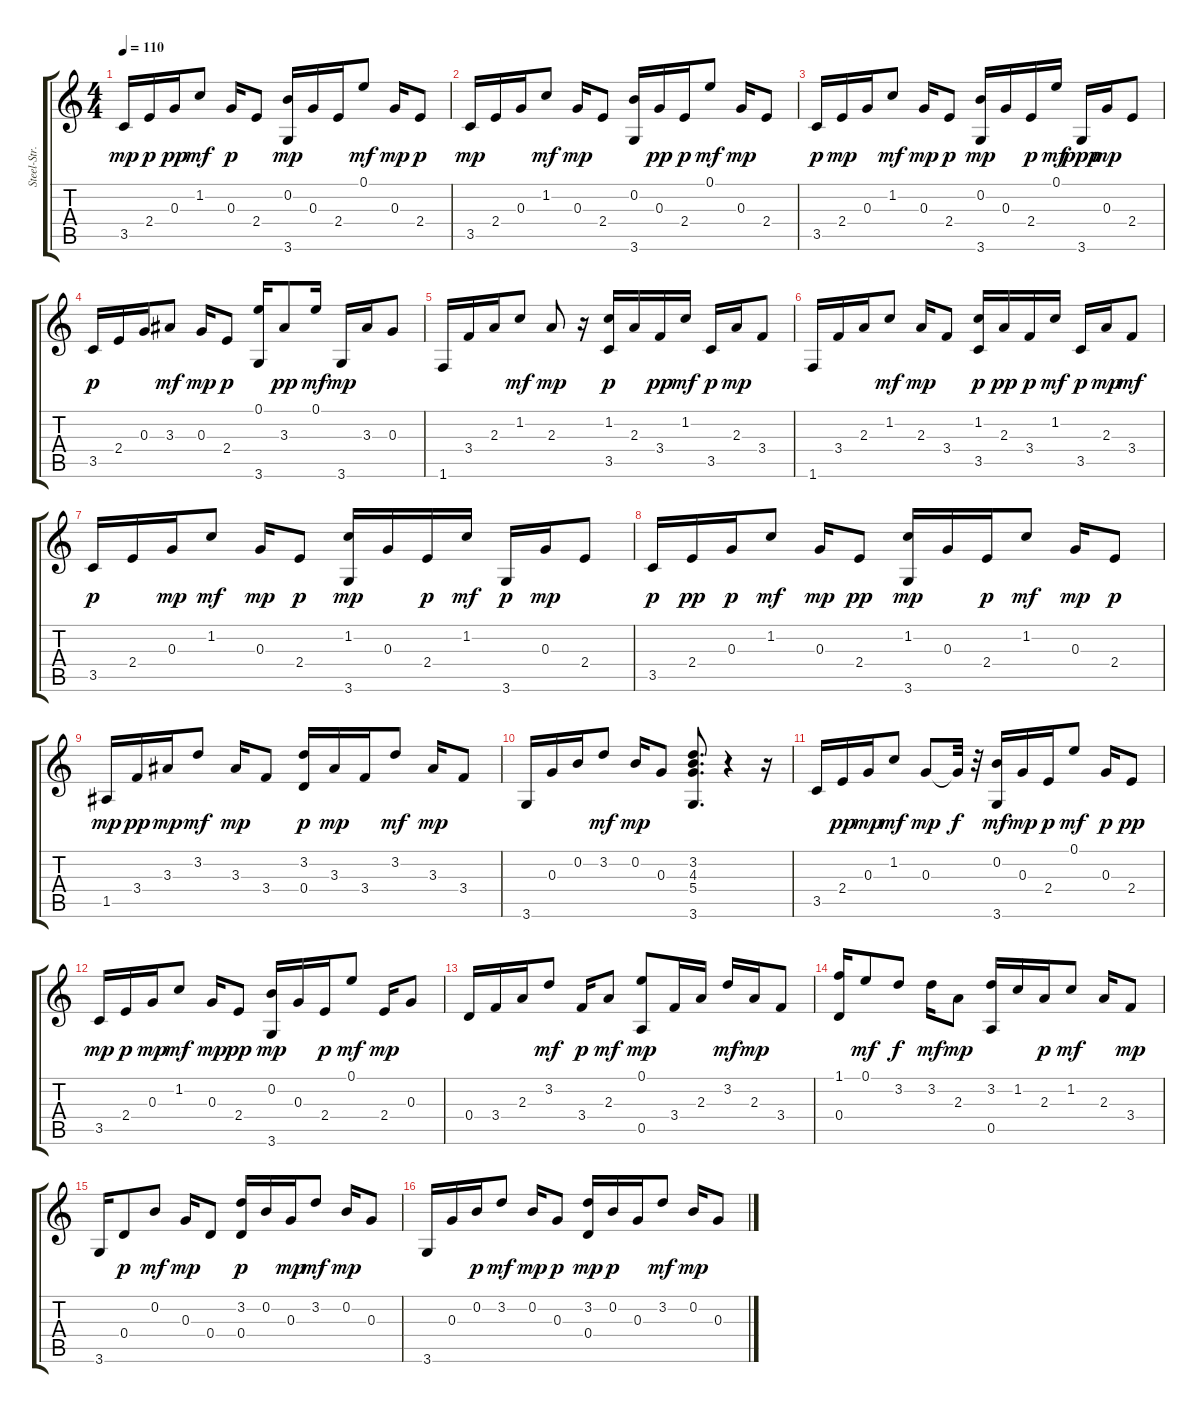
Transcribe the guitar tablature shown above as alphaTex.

\track ("Steel-Str.Gt.       " "Steel-Str.") {instrument acousticguitarsteel}
\staff {score tabs}
\tuning (E4 B3 G3 D3 A2 E2) {hide}
\ts (4 4)
\tempo 110
\clef g2
\ks c
3.5.16{dy mp} 2.4.16{dy p} 0.3.16{dy pp} 1.2.8{dy mf} 0.3.16{dy p} 2.4.8 (0.2 3.6).16{dy mp} 0.3.16 2.4.16 0.1.8{dy mf} 0.3.16{dy mp} 2.4.8{dy p} |
3.5.16{dy mp} 2.4.16 0.3.16 1.2.8{dy mf} 0.3.16{dy mp} 2.4.8 (0.2 3.6).16 0.3.16{dy pp} 2.4.16{dy p} 0.1.8{dy mf} 0.3.16{dy mp} 2.4.8 |
3.5.16{dy p} 2.4.16{dy mp} 0.3.16 1.2.8{dy mf} 0.3.16{dy mp} 2.4.8{dy p} (0.2 3.6).16{dy mp} 0.3.16 2.4.16{dy p} 0.1.16{dy mf} 3.6.16{dy ppp} 0.3.16{dy mp} 2.4.8 |
3.5.16{dy p} 2.4.16 0.3.16 3.3.8{dy mf} 0.3.16{dy mp} 2.4.8{dy p} (0.1 3.6).16 3.3.8{dy pp} 0.1.16{dy mf} 3.6.16{dy mp} 3.3.16 0.3.8 |
1.6.16 3.4.16 2.3.16 1.2.8{dy mf} 2.3.8{dy mp} r.16 (1.2 3.5).16{dy p} 2.3.16 3.4.16{dy pp} 1.2.16{dy mf} 3.5.16{dy p} 2.3.16{dy mp} 3.4.8 |
1.6.16 3.4.16 2.3.16 1.2.8{dy mf} 2.3.16{dy mp} 3.4.8 (1.2 3.5).16{dy p} 2.3.16{dy pp} 3.4.16{dy p} 1.2.16{dy mf} 3.5.16{dy p} 2.3.16{dy mp} 3.4.8{dy mf} |
3.5.16{dy p} 2.4.16 0.3.16{dy mp} 1.2.8{dy mf} 0.3.16{dy mp} 2.4.8{dy p} (1.2 3.6).16{dy mp} 0.3.16 2.4.16{dy p} 1.2.16{dy mf} 3.6.16{dy p} 0.3.16{dy mp} 2.4.8 |
3.5.16{dy p} 2.4.16{dy pp} 0.3.16{dy p} 1.2.8{dy mf} 0.3.16{dy mp} 2.4.8{dy pp} (1.2 3.6).16{dy mp} 0.3.16 2.4.16{dy p} 1.2.8{dy mf} 0.3.16{dy mp} 2.4.8{dy p} |
1.5.16{dy mp} 3.4.16{dy pp} 3.3.16{dy mp} 3.2.8{dy mf} 3.3.16{dy mp} 3.4.8 (3.2 0.4).16{dy p} 3.3.16{dy mp} 3.4.16 3.2.8{dy mf} 3.3.16{dy mp} 3.4.8 |
3.6.16 0.3.16 0.2.16 3.2.8{dy mf} 0.2.16{dy mp} 0.3.8 (3.2 4.3 5.4 3.6).8{d} r.4 r.16 |
3.5.16 2.4.16{dy pp} 0.3.16{dy mp} 1.2.8{dy mf} 0.3.8{dy mp} 0.3{t}.32{dy f} r.32 (0.2 3.6).16{dy mf} 0.3.16{dy mp} 2.4.16{dy p} 0.1.8{dy mf} 0.3.16{dy p} 2.4.8{dy pp} |
3.5.16{dy mp} 2.4.16{dy p} 0.3.16{dy mp} 1.2.8{dy mf} 0.3.16{dy mp} 2.4.8{dy pp} (0.2 3.6).16{dy mp} 0.3.16 2.4.16{dy p} 0.1.8{dy mf} 2.4.16{dy mp} 0.3.8 |
0.4.16 3.4.16 2.3.16 3.2.8{dy mf} 3.4.16{dy p} 2.3.8{dy mf} (0.1 0.5).8{dy mp} 3.4.16 2.3.16 3.2.16{dy mf} 2.3.16{dy mp} 3.4.8 |
(1.1 0.4).16 0.1.8{dy mf} 3.2.8{dy f} 3.2.16{dy mf} 2.3.8{dy mp} (3.2 0.5).16 1.2.16 2.3.16{dy p} 1.2.8{dy mf} 2.3.16 3.4.8{dy mp} |
3.6.16 0.4.8{dy p} 0.2.8{dy mf} 0.3.16{dy mp} 0.4.8 (3.2 0.4).16{dy p} 0.2.16 0.3.16{dy mp} 3.2.8{dy mf} 0.2.16{dy mp} 0.3.8 |
3.6.16 0.3.16 0.2.16{dy p} 3.2.8{dy mf} 0.2.16{dy mp} 0.3.8{dy p} (3.2 0.4).16{dy mp} 0.2.16{dy p} 0.3.16 3.2.8{dy mf} 0.2.16{dy mp} 0.3.8
